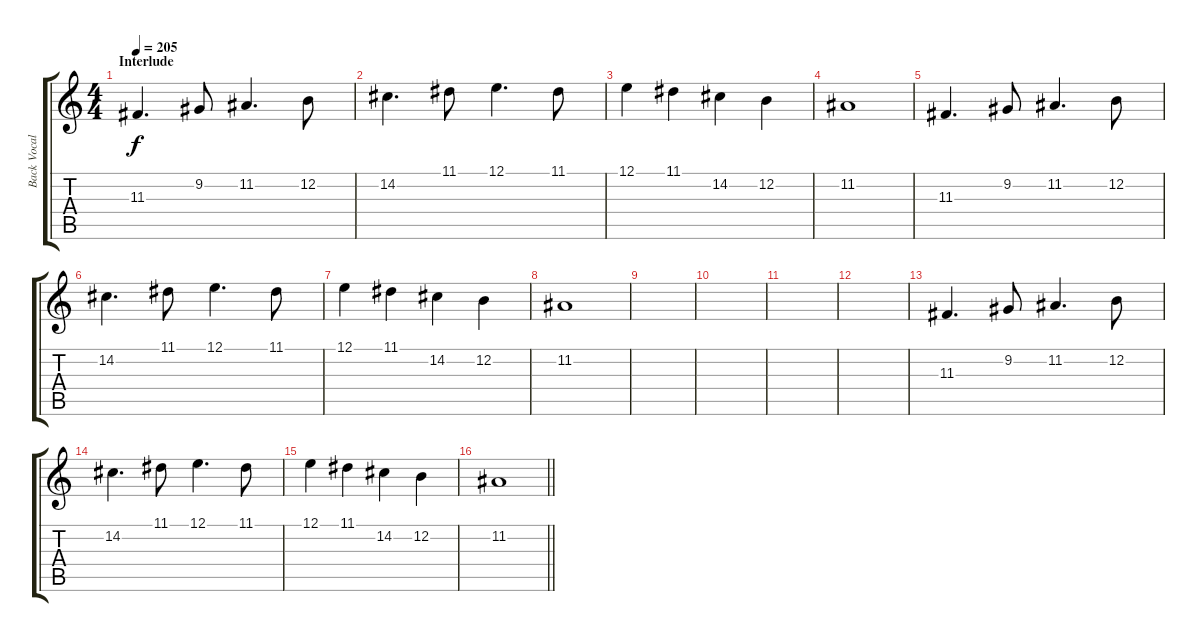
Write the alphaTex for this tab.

\track ("Back Vocals" "Back Vocal") {instrument tenorsax}
\staff {score tabs}
\tuning (E4 B3 G3 D3 A2 E2) {hide}
\ts (4 4)
\section ("" "Interlude")
\tempo 205
\clef g2
\ks c
11.3.4{d dy f} 9.2.8 11.2.4{d} 12.2.8 |
14.2.4{d} 11.1.8 12.1.4{d} 11.1.8 |
12.1.4 11.1.4 14.2.4 12.2.4 |
11.2.1 |
11.3.4{d} 9.2.8 11.2.4{d} 12.2.8 |
14.2.4{d} 11.1.8 12.1.4{d} 11.1.8 |
12.1.4 11.1.4 14.2.4 12.2.4 |
11.2.1 |
|
|
|
|
11.3.4{d} 9.2.8 11.2.4{d} 12.2.8 |
14.2.4{d} 11.1.8 12.1.4{d} 11.1.8 |
12.1.4 11.1.4 14.2.4 12.2.4 |
\barLineRight lightlight
11.2.1
